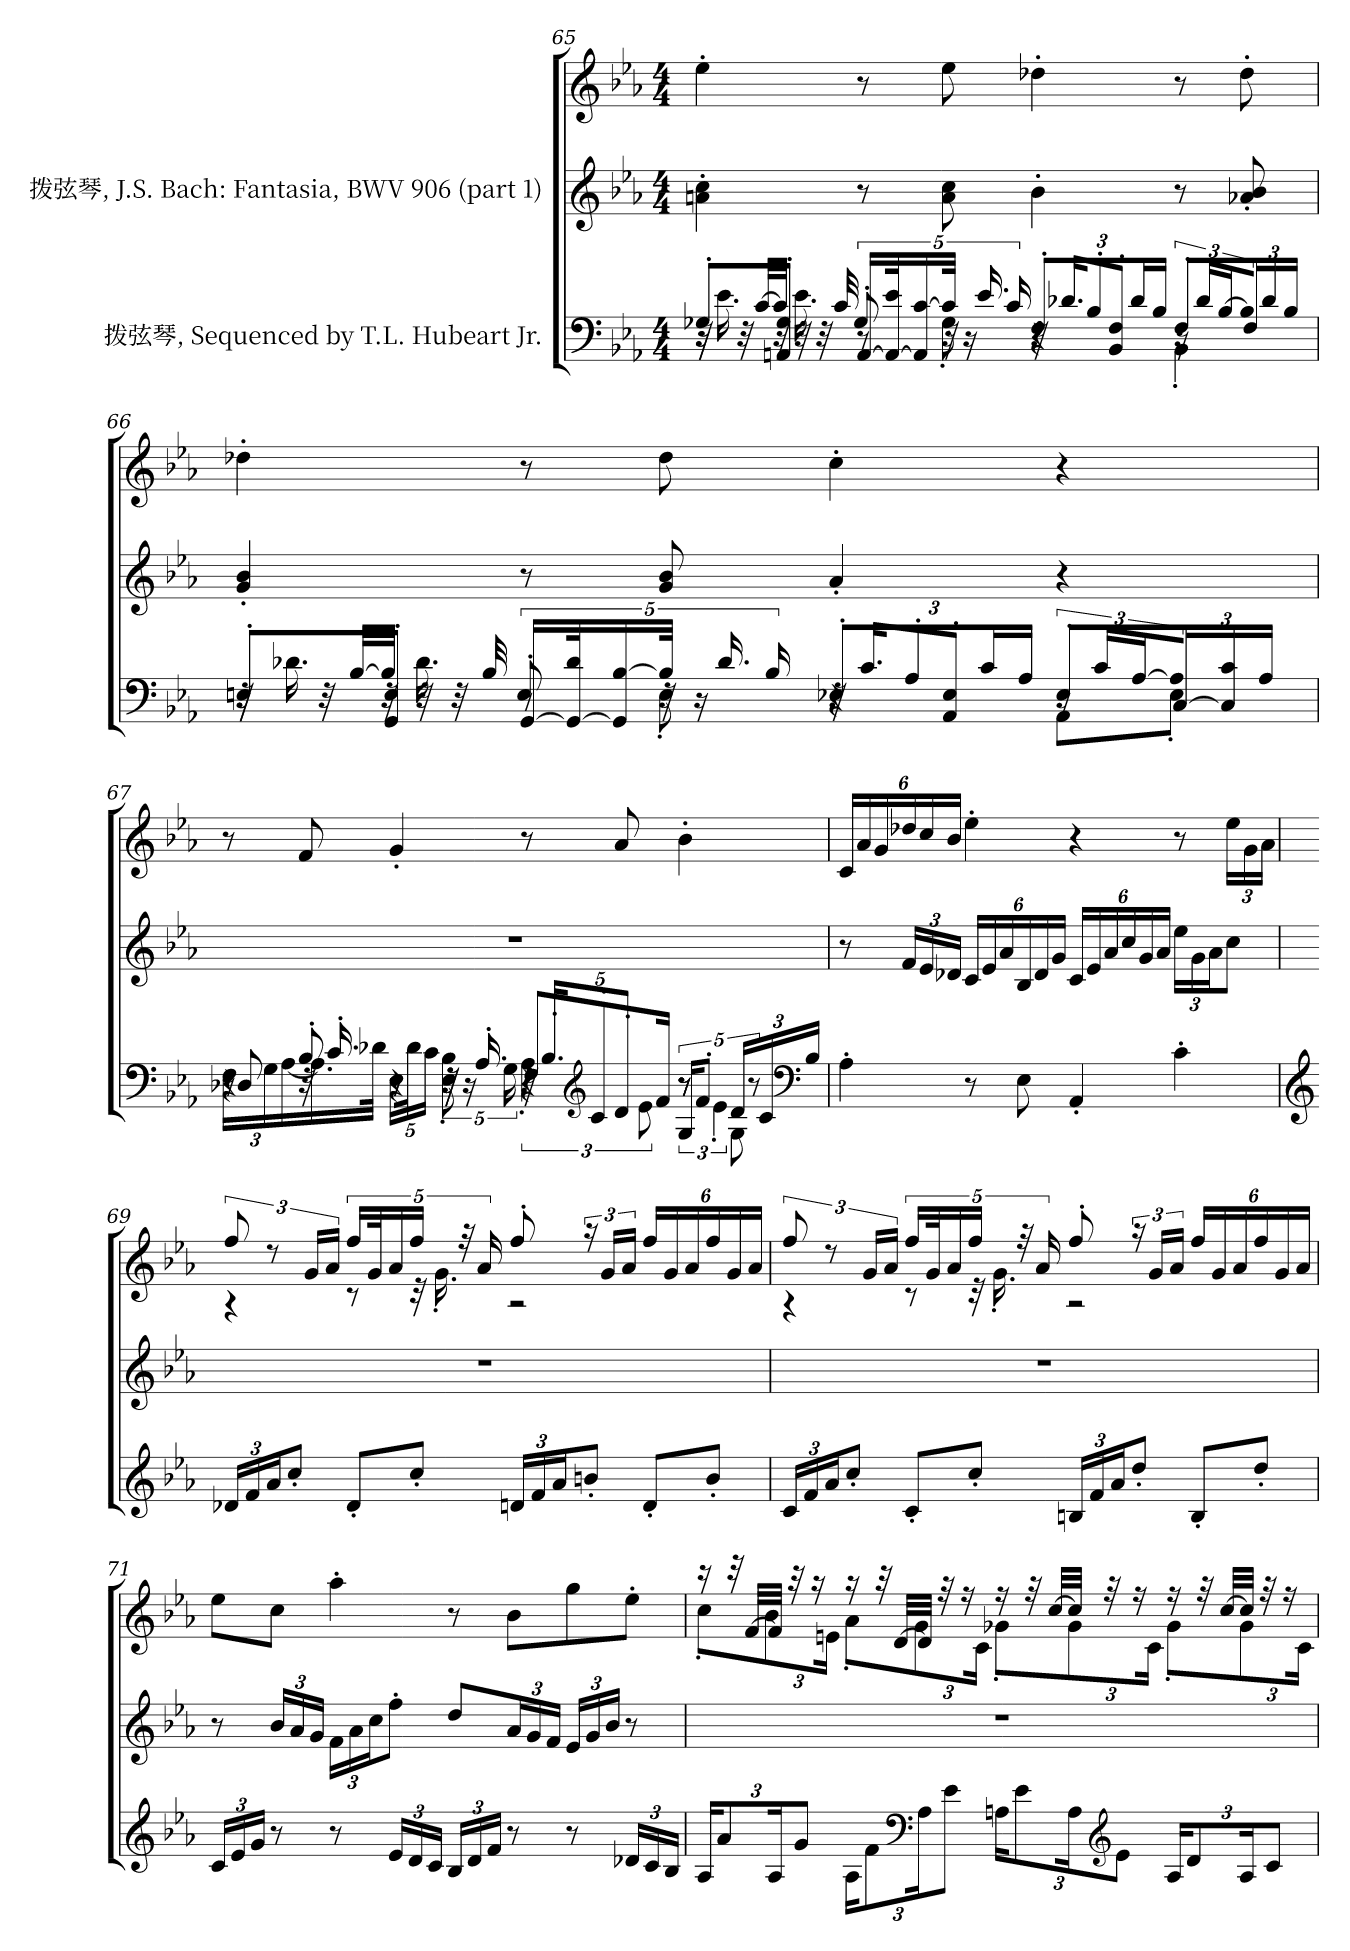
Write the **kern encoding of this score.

**kern	**kern	**kern
*part2	*part1	*part1
*staff3	*staff2	*staff1
*I"拨弦琴, Sequenced by T.L. Hubeart Jr.	*I"拨弦琴, J.S. Bach: Fantasia, BWV 906 (part 1)	*
!!LO:PB:g=z
*clefF4	*clefG2	*clefG2
*k[b-e-a-]	*k[b-e-a-]	*k[b-e-a-]
*M4/4	*M4/4	*M4/4
=65	=65	=65
*^	*	*
*	*^	*	*
16r	32r	8G-X'/L	4an\' 4cc\'	4ee-'\
.	16.e-\	.	.	.
32r	.	.	.	.
[32c/LLL	.	.	.	.
32c/JJJ]	32r	8AAn/' 8G-/'J	.	.
32r	16.e-\	.	.	.
32r	.	.	.	.
32c/	.	.	.	.
[20AA/LL	8r	8G-'/	8r	8r
40AA/_ 40e-/K	.	.	.	.
20AA/] [20c/	.	.	.	.
40c/JJk]	8G-'\	32r	8a\ 8cc\	8ee-\
20r	.	.	.	.
.	.	16.e-/	.	.
20c/	.	.	.	.
*Xbrackettup	*	*	*	*
12F'/L	4r	32r	4b-'\	4dd-X'\
.	.	16.d-X/KL	.	.
12B-'/	.	.	.	.
.	.	8BB-/' 8F/'J	.	.
24d-/L	.	.	.	.
24B-/JJ	.	.	.	.
*brackettup	*	*	*	*
24r	4BB-'\	8F'/L	8r	8r
24d-/LL	.	.	.	.
[24B-/J	.	.	.	.
*	*	*Xbrackettup	*	*
8B-/J]	.	24F/L	8a-X/' 8b-/'	8dd-'\
.	.	24d-/	.	.
.	.	24B-/JJ	.	.
!!LO:LB:g=z
=66	=66	=66	=66	=66
16r	32r	8En'/L	4g/' 4b-/'	4dd-X'\
.	16.d-X\	.	.	.
32r	.	.	.	.
[32B-/LLL	.	.	.	.
32B-/JJJ]	32r	8GG/' 8E/'J	.	.
32r	16.d-\	.	.	.
32r	.	.	.	.
32B-/	.	.	.	.
*brackettup	*	*	*	*
[20GG/LL	8r	8E'/	8r	8r
40GG/_ 40d-/K	.	.	.	.
20GG/] [20B-/	.	.	.	.
40B-/JJk]	8E'\	32r	8g/ 8b-/	8dd-\
20r	.	.	.	.
.	.	16.d-/	.	.
20B-/	.	.	.	.
*Xbrackettup	*	*	*	*
12E-X'/L	4r	32r	4a-'/	4cc'\
.	.	16.c/KL	.	.
12A-'/	.	.	.	.
.	.	8AA-/' 8E-/'J	.	.
24c/L	.	.	.	.
24A-/JJ	.	.	.	.
*brackettup	*	*	*	*
24r	8AA-\L	8E-'/L	4r	4r
24c/LL	.	.	.	.
[24A-/J	.	.	.	.
*	*	*Xbrackettup	*	*
8A-/J]	8E-'\J	[24C/L	.	.
.	.	24C/] 24c/	.	.
.	.	24A-/JJ	.	.
!!LO:LB:g=z
=67	=67	=67	=67	=67
*	*	*^	*	*
8r	24F\LL	8D-X/	4r	1r	8r
.	24G\	.	.	.	.
.	[24A-\	.	.	.	.
8B-'/	16.A-\]	32r	.	.	8f/
.	.	16.c'/	.	.	.
.	32d-X\JJk	.	.	.	.
*	*brackettup	*	*	*	*
4r	20E-\LL	8r	8r	.	4g'/
.	40d-\K	.	.	.	.
.	20c\JJ	.	.	.	.
.	40r	32r	8E-\' 8B-\'	.	.
.	20r	.	.	.	.
.	.	16.A-'/	.	.	.
.	20G\	.	.	.	.
32r	6A-'\	10F/L	4r	.	8r
16.B-'/KL	.	.	.	.	.
*clefG2	*	*	*	*	*
.	.	10c'/	.	.	.
8d-'/J	.	.	.	.	8a-/
.	12e-\	.	.	.	.
.	.	20f/Jk	.	.	.
8r	12r	20G/KL	8r	.	4b-'\
.	.	10f'/J	.	.	.
.	6e-'\	.	.	.	.
*Xbrackettup	*	*	*	*	*
24d-/LL	.	.	8G\	.	.
.	.	10r	.	.	.
24c/	.	.	.	.	.
*clefF4	*	*	*	*	*
24B-/JJ	.	.	.	.	.
*v	*v	*v	*v	*	*
!!LO:LB:g=z
=68	=68	=68
*	*	*Xbrackettup
4A-'\	8r	24c/LL
.	.	24a-/
.	.	24g/
*	*Xbrackettup	*
.	24f/LL	24dd-X/
.	24e-/	24cc/
.	24d-X/JJ	24b-/JJ
8r	24c/LL	4ee-'\
.	24e-/	.
.	24a-/	.
8E-\	24B-/	.
.	24d-/	.
.	24g/JJ	.
4AA-'/	24c/LL	4r
.	24e-/	.
.	24a-/	.
.	24cc/	.
.	24g/	.
.	24a-/JJ	.
4c'\	24ee-\LL	8r
.	24g\	.
.	24a-\J	.
.	8cc\J	24ee-\LL
.	.	24g\
.	.	24a-\JJ
!!LO:PB:g=z
=69	=69	=69
*clefG2	*	*
*	*	*brackettup
*	*	*^
24d-X/LL	1r	12ff/	4r
24f/	.	.	.
24a-/J	.	12r	.
8cc'/J	.	.	.
.	.	24g/LL	.
.	.	24a-/JJ	.
8d-'/L	.	20ff/LL	8r
.	.	40g/K	.
.	.	20a-/	.
8cc'/J	.	20ff/JJ	32r
.	.	.	16.g'\
.	.	40r	.
.	.	20a-/	.
24dn/LL	.	8ff'/	2r
24f/	.	.	.
24a-/J	.	.	.
8bn'/J	.	24r	.
.	.	24g/LL	.
.	.	24a-/JJ	.
*	*	*Xbrackettup	*
8d'/L	.	24ff/LL	.
.	.	24g/	.
.	.	24a-/	.
8b'/J	.	24ff/	.
.	.	24g/	.
.	.	24a-/JJ	.
!!LO:LB:g=z	!!
=70	=70	=70	=70
*	*	*brackettup	*
24c/LL	1r	12ff/	4r
24f/	.	.	.
24a-/J	.	12r	.
8cc'/J	.	.	.
.	.	24g/LL	.
.	.	24a-/JJ	.
8c'/L	.	20ff/LL	8r
.	.	40g/K	.
.	.	20a-/	.
8cc'/J	.	20ff/JJ	32r
.	.	.	16.g'\
.	.	40r	.
.	.	20a-/	.
24Bn/LL	.	8ff'/	2r
24f/	.	.	.
24a-/J	.	.	.
8dd'/J	.	24r	.
.	.	24g/LL	.
.	.	24a-/JJ	.
*	*	*Xbrackettup	*
8B'/L	.	24ff/LL	.
.	.	24g/	.
.	.	24a-/	.
8dd'/J	.	24ff/	.
.	.	24g/	.
.	.	24a-/JJ	.
*	*	*v	*v
!!LO:LB:g=z
=71	=71	=71
24c/LL	8r	8ee-\L
24e-/	.	.
24g/JJ	.	.
8r	24b-/LL	8cc\J
.	24a-/	.
.	24g/JJ	.
8r	24f\LL	4aa-'\
.	24a-\	.
.	24cc\J	.
24e-/LL	8ff'\J	.
24d/	.	.
24c/JJ	.	.
24B-/LL	8dd/L	8r
24d/	.	.
24f/JJ	.	.
8r	24a-/L	8b-\L
.	24g/	.
.	24f/JJ	.
8r	24e-/LL	8gg\
.	24g/	.
.	24b-/JJ	.
24d-X/LL	8r	8ee-'\J
24c/	.	.
24B-/JJ	.	.
!!LO:LB:g=z
=72	=72	=72
*	*	*^
24A-/KL	1r	16r	8cc'\L
12a-/	.	.	.
.	.	32r	.
.	.	[32f/LLL	.
24A-/K	.	32f/JJJ]	12b-\
.	.	32r	.
12g/J	.	.	.
.	.	16r	.
.	.	.	24en\Jk
24A-\KL	.	16r	8a-'\L
12f\	.	.	.
.	.	32r	.
.	.	[32d/LLL	.
*clefF4	*	*	*
24A-\K	.	32d/JJJ]	12g\
.	.	32r	.
12e-\J	.	.	.
.	.	16r	.
.	.	.	24c\Jk
24An\KL	.	16r	8g-X'\L
12e-\	.	.	.
.	.	32r	.
.	.	[32cc/LLL	.
24A\K	.	32cc/JJJ]	12g-\
.	.	32r	.
*clefG2	*	*	*
12e-\J	.	.	.
.	.	16r	.
.	.	.	24c\Jk
24A/KL	.	16r	8g-'\L
12d/	.	.	.
.	.	32r	.
.	.	[32cc/LLL	.
24A/K	.	32cc/JJJ]	12g-\
.	.	32r	.
12c/J	.	.	.
.	.	16r	.
.	.	.	24c\Jk
*	*	*v	*v
=	=	=
*-	*-	*-
